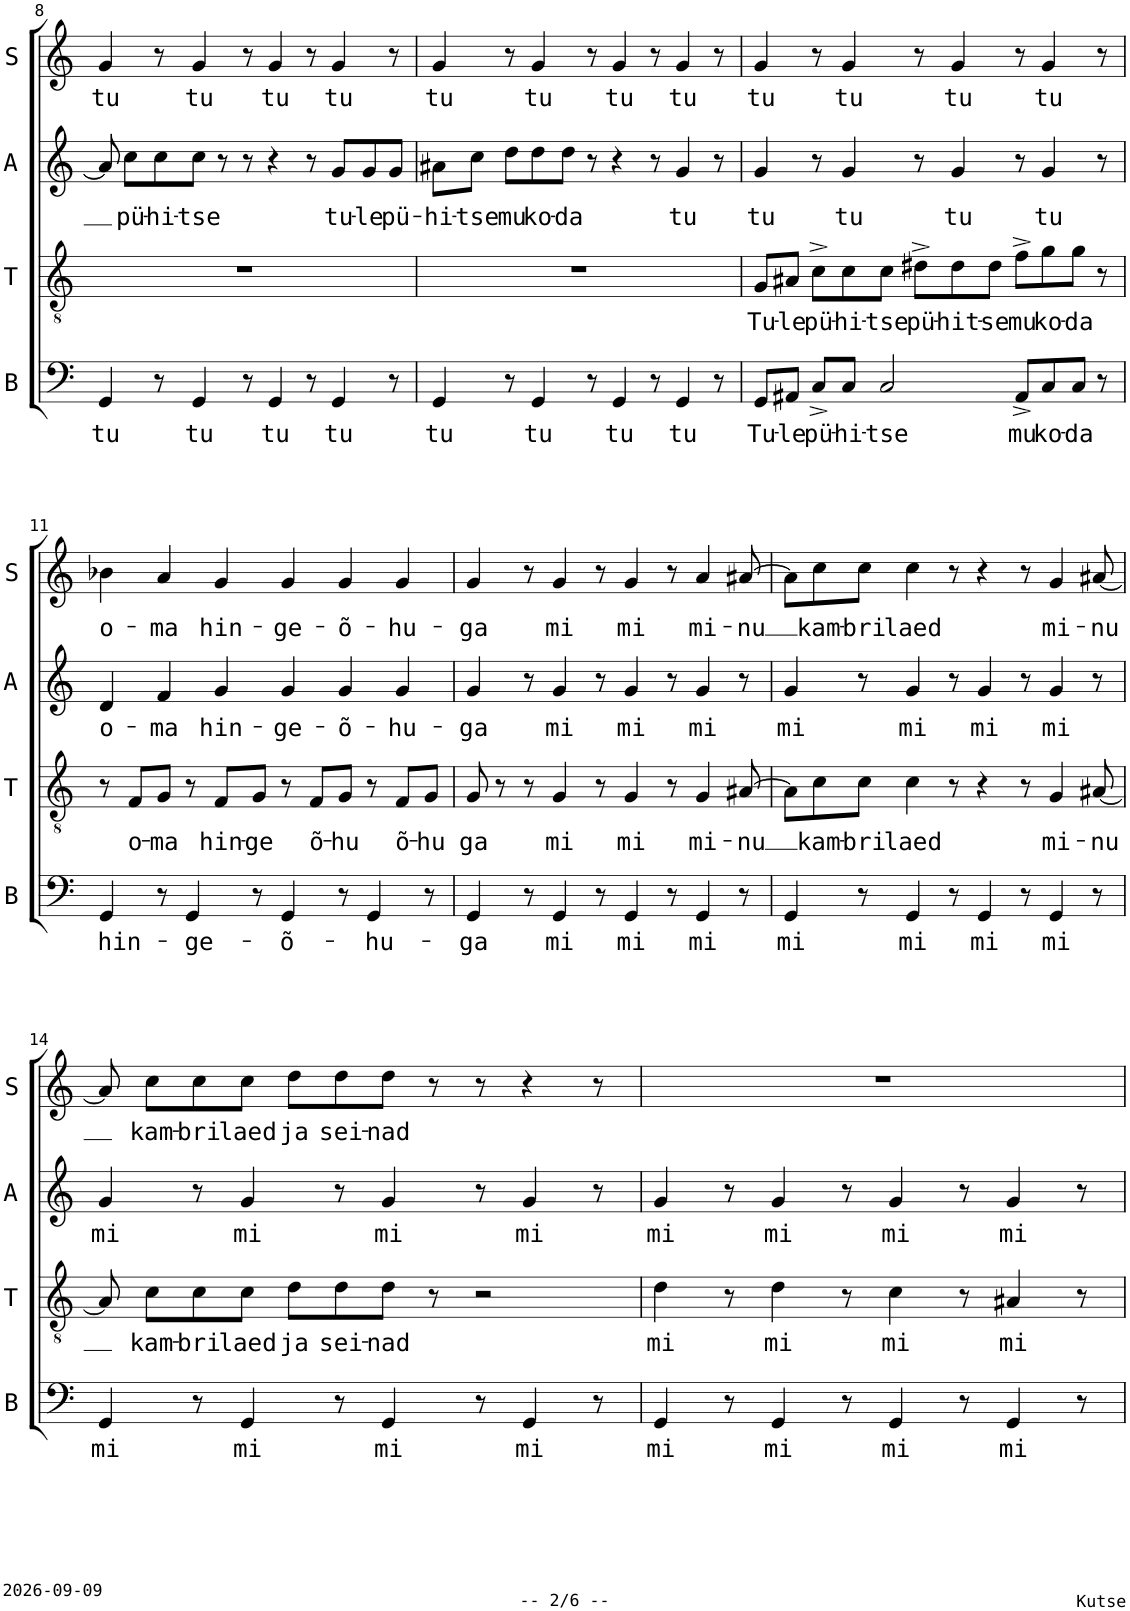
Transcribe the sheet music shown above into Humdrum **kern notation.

**kern	**text	**kern	**text	**kern	**text	**kern	**text
*part4	*part4	*part3	*part3	*part2	*part2	*part1	*part1
*staff4	*staff4	*staff3	*staff3	*staff2	*staff2	*staff1	*staff1
*I"B	*	*I"T	*	*I"A	*	*I"S	*
*I'B	*	*I'T	*	*I'A	*	*I'S	*
!!LO:PB:g=z
*clefF4	*	*clefGv2	*	*clefG2	*	*clefG2	*
*	*	*	*	*	*	*Trd-7c-12	*
*k[]	*	*k[]	*	*k[]	*	*k[]	*
*M6/4	*	*M6/4	*	*M6/4	*	*M6/4	*
=8	=8	=8	=8	=8	=8	=8	=8
!	!LO:LY:b	!	!	!	!	!	!LO:LY:b
4GG/	tu	1.r	.	8a#/]	.	4g/	tu
!	!	!	!	!	!LO:LY:b	!	!
.	.	.	.	8cc\L	pü-	.	.
!	!	!	!	!	!LO:LY:b	!	!
8r	.	.	.	8cc\	-hi-	8r	.
!	!LO:LY:b	!	!	!	!LO:LY:b	!	!LO:LY:b
4GG/	tu	.	.	8cc\J	-tse	4g/	tu
.	.	.	.	8r	.	.	.
8r	.	.	.	8r	.	8r	.
!	!LO:LY:b	!	!	!	!	!	!LO:LY:b
4GG/	tu	.	.	4r	.	4g/	tu
8r	.	.	.	8r	.	8r	.
!	!LO:LY:b	!	!	!	!LO:LY:b	!	!LO:LY:b
4GG/	tu	.	.	8g/L	tu-	4g/	tu
!	!	!	!	!	!LO:LY:b	!	!
.	.	.	.	8g/	-le	.	.
!	!	!	!	!	!LO:LY:b	!	!
8r	.	.	.	8g/J	pü-	8r	.
=9	=9	=9	=9	=9	=9	=9	=9
!	!LO:LY:b	!	!	!	!LO:LY:b	!	!LO:LY:b
4GG/	tu	1.r	.	8a#X\L	-hi-	4g/	tu
!	!	!	!	!	!LO:LY:b	!	!
.	.	.	.	8cc\J	-tse	.	.
!	!	!	!	!	!LO:LY:b	!	!
8r	.	.	.	8dd\L	mu	8r	.
!	!LO:LY:b	!	!	!	!LO:LY:b	!	!LO:LY:b
4GG/	tu	.	.	8dd\	ko-	4g/	tu
!	!	!	!	!	!LO:LY:b	!	!
.	.	.	.	8dd\J	-da	.	.
8r	.	.	.	8r	.	8r	.
!	!LO:LY:b	!	!	!	!	!	!LO:LY:b
4GG/	tu	.	.	4r	.	4g/	tu
8r	.	.	.	8r	.	8r	.
!	!LO:LY:b	!	!	!	!LO:LY:b	!	!LO:LY:b
4GG/	tu	.	.	4g/	tu	4g/	tu
8r	.	.	.	8r	.	8r	.
=10	=10	=10	=10	=10	=10	=10	=10
!	!LO:LY:b	!	!LO:LY:b	!	!LO:LY:b	!	!LO:LY:b
8GG/L	Tu-	8G/L	Tu-	4g/	tu	4g/	tu
!	!LO:LY:b	!	!LO:LY:b	!	!	!	!
8AA#X/J	-le	8A#X/J	-le	.	.	.	.
!	!LO:LY:b	!	!LO:LY:b	!	!	!	!
8C^/L	pü-	8c^\L	pü-	8r	.	8r	.
!	!LO:LY:b	!	!LO:LY:b	!	!LO:LY:b	!	!LO:LY:b
8C/J	-hi-	8c\	-hi-	4g/	tu	4g/	tu
!	!LO:LY:b	!	!LO:LY:b	!	!	!	!
2C/	-tse	8c\J	-tse	.	.	.	.
!	!	!	!LO:LY:b	!	!	!	!
.	.	8d#X^\L	pü-	8r	.	8r	.
!	!	!	!LO:LY:b	!	!LO:LY:b	!	!LO:LY:b
.	.	8d#\	-hit-	4g/	tu	4g/	tu
!	!	!	!LO:LY:b	!	!	!	!
.	.	8d#\J	-se	.	.	.	.
!	!LO:LY:b	!	!LO:LY:b	!	!	!	!
8AA#^/L	mu	8f^\L	mu	8r	.	8r	.
!	!LO:LY:b	!	!LO:LY:b	!	!LO:LY:b	!	!LO:LY:b
8C/	ko-	8g\	ko-	4g/	tu	4g/	tu
!	!LO:LY:b	!	!LO:LY:b	!	!	!	!
8C/J	-da	8g\J	-da	.	.	.	.
8r	.	8r	.	8r	.	8r	.
!!LO:LB:g=z
=11	=11	=11	=11	=11	=11	=11	=11
!	!LO:LY:b	!	!	!	!LO:LY:b	!	!LO:LY:b
4GG/	hin-	8r	.	4d/	o-	4b-X\	o-
!	!	!	!LO:LY:b	!	!	!	!
.	.	8F/L	o-	.	.	.	.
!	!	!	!LO:LY:b	!	!LO:LY:b	!	!LO:LY:b
8r	.	8G/J	-ma	4f/	-ma	4a/	-ma
!	!LO:LY:b	!	!	!	!	!	!
4GG/	-ge-	8r	.	.	.	.	.
!	!	!	!LO:LY:b	!	!LO:LY:b	!	!LO:LY:b
.	.	8F/L	hin-	4g/	hin-	4g/	hin-
!	!	!	!LO:LY:b	!	!	!	!
8r	.	8G/J	-ge	.	.	.	.
!	!LO:LY:b	!	!	!	!LO:LY:b	!	!LO:LY:b
4GG/	-õ-	8r	.	4g/	-ge-	4g/	-ge-
!	!	!	!LO:LY:b	!	!	!	!
.	.	8F/L	õ-	.	.	.	.
!	!	!	!LO:LY:b	!	!LO:LY:b	!	!LO:LY:b
8r	.	8G/J	-hu	4g/	-õ-	4g/	-õ-
!	!LO:LY:b	!	!	!	!	!	!
4GG/	-hu-	8r	.	.	.	.	.
!	!	!	!LO:LY:b	!	!LO:LY:b	!	!LO:LY:b
.	.	8F/L	õ-	4g/	-hu-	4g/	-hu-
!	!	!	!LO:LY:b	!	!	!	!
8r	.	8G/J	-hu	.	.	.	.
=12	=12	=12	=12	=12	=12	=12	=12
!	!LO:LY:b	!	!LO:LY:b	!	!LO:LY:b	!	!LO:LY:b
4GG/	-ga	8G/	ga	4g/	-ga	4g/	-ga
.	.	8r	.	.	.	.	.
8r	.	8r	.	8r	.	8r	.
!	!LO:LY:b	!	!LO:LY:b	!	!LO:LY:b	!	!LO:LY:b
4GG/	mi	4G/	mi	4g/	mi	4g/	mi
8r	.	8r	.	8r	.	8r	.
!	!LO:LY:b	!	!LO:LY:b	!	!LO:LY:b	!	!LO:LY:b
4GG/	mi	4G/	mi	4g/	mi	4g/	mi
8r	.	8r	.	8r	.	8r	.
!	!LO:LY:b	!	!LO:LY:b	!	!LO:LY:b	!	!LO:LY:b
4GG/	mi	4G/	mi-	4g/	mi	4a/	mi-
!	!	!	!LO:LY:b	!	!	!	!LO:LY:b
8r	.	[8A#X/	-nu	8r	.	[8a#X/	-nu
=13	=13	=13	=13	=13	=13	=13	=13
!	!LO:LY:b	!	!	!	!LO:LY:b	!	!
4GG/	mi	8A#\L]	.	4g/	mi	8a#\L]	.
!	!	!	!LO:LY:b	!	!	!	!LO:LY:b
.	.	8c\	kam-	.	.	8cc\	kam-
!	!	!	!LO:LY:b	!	!	!	!LO:LY:b
8r	.	8c\J	-bri	8r	.	8cc\J	-bri
!	!LO:LY:b	!	!LO:LY:b	!	!LO:LY:b	!	!LO:LY:b
4GG/	mi	4c\	laed	4g/	mi	4cc\	laed
8r	.	8r	.	8r	.	8r	.
!	!LO:LY:b	!	!	!	!LO:LY:b	!	!
4GG/	mi	4r	.	4g/	mi	4r	.
8r	.	8r	.	8r	.	8r	.
!	!LO:LY:b	!	!LO:LY:b	!	!LO:LY:b	!	!LO:LY:b
4GG/	mi	4G/	mi-	4g/	mi	4g/	mi-
!	!	!	!LO:LY:b	!	!	!	!LO:LY:b
8r	.	[8A#X/	-nu	8r	.	[8a#X/	-nu
!!LO:LB:g=z
=14	=14	=14	=14	=14	=14	=14	=14
!	!LO:LY:b	!	!	!	!LO:LY:b	!	!
4GG/	mi	8A#/]	.	4g/	mi	8a#/]	.
!	!	!	!LO:LY:b	!	!	!	!LO:LY:b
.	.	8c\L	kam-	.	.	8cc\L	kam-
!	!	!	!LO:LY:b	!	!	!	!LO:LY:b
8r	.	8c\	-bri	8r	.	8cc\	-bri
!	!LO:LY:b	!	!LO:LY:b	!	!LO:LY:b	!	!LO:LY:b
4GG/	mi	8c\J	laed	4g/	mi	8cc\J	laed
!	!	!	!LO:LY:b	!	!	!	!LO:LY:b
.	.	8d\L	ja	.	.	8dd\L	ja
!	!	!	!LO:LY:b	!	!	!	!LO:LY:b
8r	.	8d\	sei-	8r	.	8dd\	sei-
!	!LO:LY:b	!	!LO:LY:b	!	!LO:LY:b	!	!LO:LY:b
4GG/	mi	8d\J	-nad	4g/	mi	8dd\J	-nad
.	.	8r	.	.	.	8r	.
8r	.	2r	.	8r	.	8r	.
!	!LO:LY:b	!	!	!	!LO:LY:b	!	!
4GG/	mi	.	.	4g/	mi	4r	.
8r	.	.	.	8r	.	8r	.
=15	=15	=15	=15	=15	=15	=15	=15
!	!LO:LY:b	!	!LO:LY:b	!	!LO:LY:b	!	!
4GG/	mi	4d\	mi	4g/	mi	1.r	.
8r	.	8r	.	8r	.	.	.
!	!LO:LY:b	!	!LO:LY:b	!	!LO:LY:b	!	!
4GG/	mi	4d\	mi	4g/	mi	.	.
8r	.	8r	.	8r	.	.	.
!	!LO:LY:b	!	!LO:LY:b	!	!LO:LY:b	!	!
4GG/	mi	4c\	mi	4g/	mi	.	.
8r	.	8r	.	8r	.	.	.
!	!LO:LY:b	!	!LO:LY:b	!	!LO:LY:b	!	!
4GG/	mi	4A#X/	mi	4g/	mi	.	.
8r	.	8r	.	8r	.	.	.
=	=	=	=	=	=	=	=
*-	*-	*-	*-	*-	*-	*-	*-
